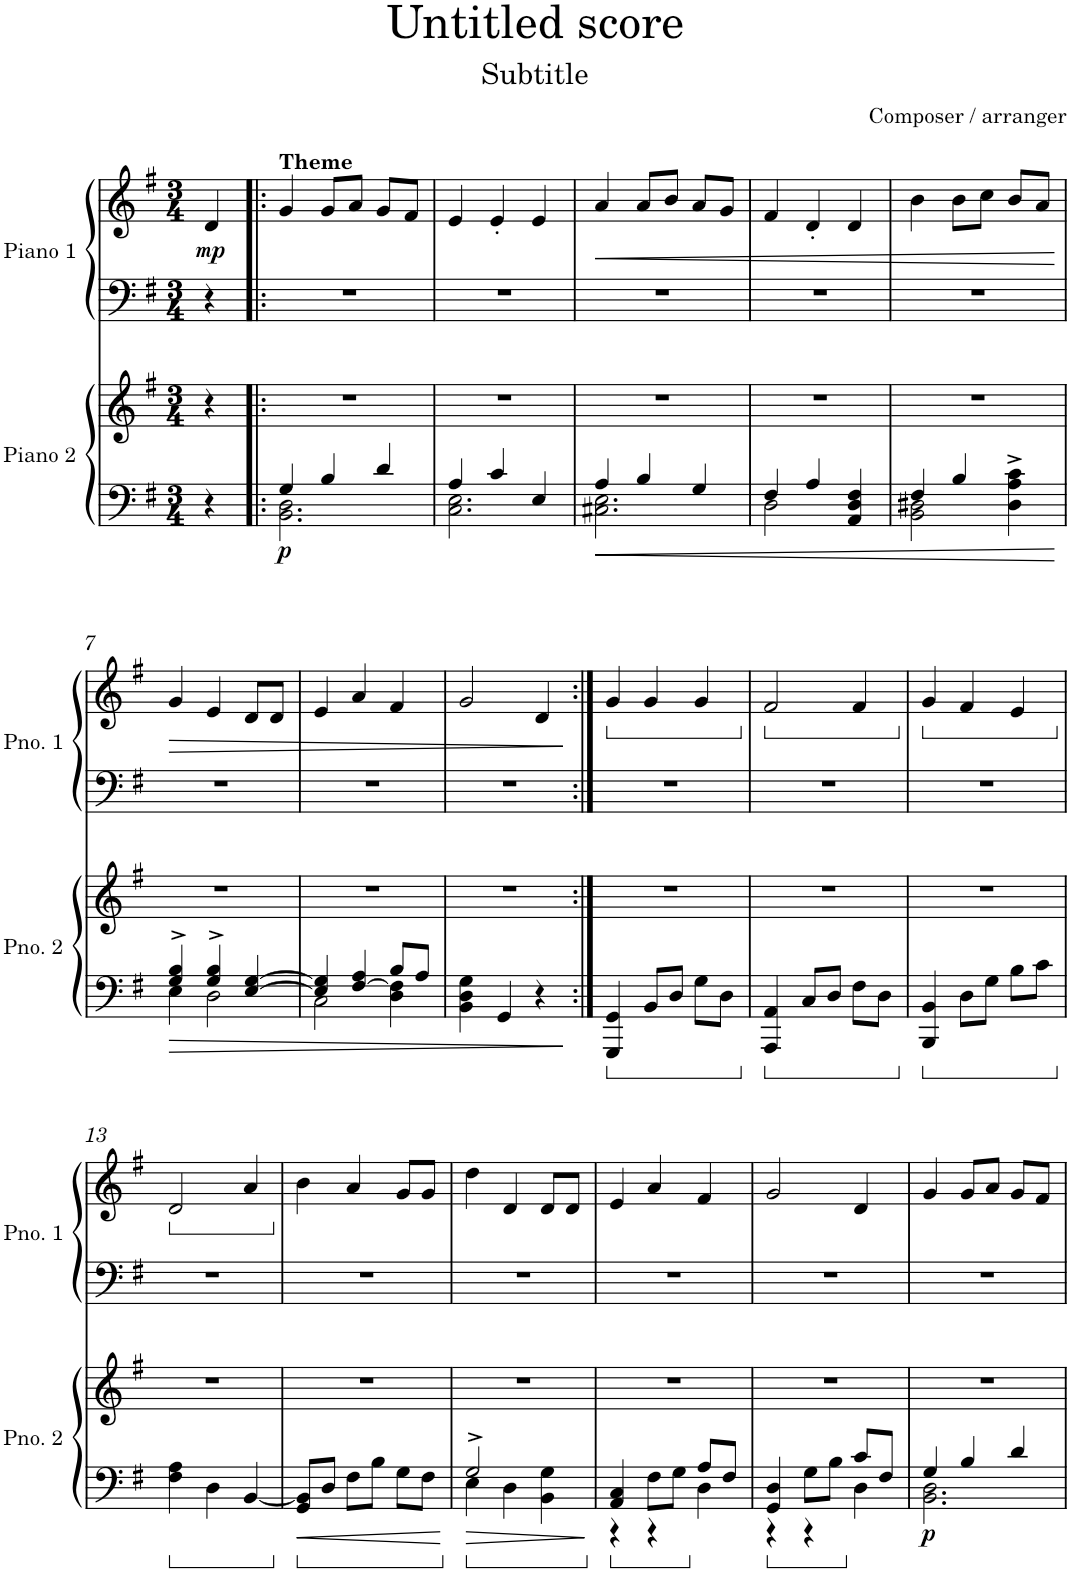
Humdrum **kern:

**kern	**kern	**dynam	**kern	**kern	**dynam
*part2	*part2	*part2	*part1	*part1	*part1
*staff4	*staff3	*staff3/4	*staff2	*staff1	*staff1/2
*I"Piano 2	*	*	*I"Piano 1	*	*
*I'Pno. 2	*	*	*I'Pno. 1	*	*
*clefF4	*clefG2	*	*clefF4	*clefG2	*
*k[f#]	*k[f#]	*	*k[f#]	*k[f#]	*
*M3/4	*M3/4	*	*M3/4	*M3/4	*
=1	=1	=1	=1	=1	=1
!	!	!	!	!	!LO:DY:b
4r	4r	.	4r	4d/	mp
=2!|:	=2!|:	=2!|:	=2!|:	=2!|:	=2!|:
*^	*	*	*	*	*
!	!	!	!	!	!LO:TX:a:B:t=Theme	!
!	!	!	!LO:DY:b=2	!	!	!
4G/	2.BB\ 2.D\	2.r	p	2.r	4g/	.
4B/	.	.	.	.	8g/L	.
.	.	.	.	.	8a/J	.
4d/	.	.	.	.	8g/L	.
.	.	.	.	.	8f#/J	.
=3	=3	=3	=3	=3	=3	=3
4A/	2.C\ 2.E\	2.r	.	2.r	4e/	.
4c/	.	.	.	.	4e'/	.
4E/	.	.	.	.	4e/	.
=4	=4	=4	=4	=4	=4	=4
!	!	!	!	!	!	!LO:HP:b
4A/	2.C#X\ 2.E\	2.r	.	2.r	4a/	<
4B/	.	.	.	.	8a/L	.
.	.	.	.	.	8b/J	.
4G/	.	.	.	.	8a/L	.
.	.	.	.	.	8g/J	.
=5	=5	=5	=5	=5	=5	=5
4F#/	2D\	2.r	.	2.r	4f#/	.
4A/	.	.	.	.	4d'/	.
4AA/ 4D/ 4F#/	4ryy	.	.	.	4d/	.
=6	=6	=6	=6	=6	=6	=6
4F#/	2BB\ 2D#X\	2.r	.	2.r	4b\	.
4B/	.	.	.	.	8b\L	.
.	.	.	.	.	8cc\J	.
4D#\^ 4A\^ 4c\^	4ryy	.	.	.	8b/L	.
.	.	.	.	.	8a/J	.
*v	*v	*	*	*	*	*
.	.	.	.	.	[
!!LO:LB:g=z
=7	=7	=7	=7	=7	=7
*^	*	*	*	*	*
!	!	!	!	!	!	!LO:HP:b
4G/^ 4B/^	4E\	2.r	.	2.r	4g/	>
4G/^ 4B/^	2D\	.	.	.	4e/	.
[4E/ [4G/	.	.	.	.	8d/L	.
.	.	.	.	.	8d/J	.
=8	=8	=8	=8	=8	=8	=8
4E/] 4G/]	2C\	2.r	.	2.r	4e/	.
[4F#/ 4A/	.	.	.	.	4a/	.
8B/L	4D\ 4F#\]	.	.	.	4f#/	.
8A/J	.	.	.	.	.	.
*v	*v	*	*	*	*	*
=9	=9	=9	=9	=9	=9
4BB\ 4D\ 4G\	2.r	.	2.r	2g/	.
4GG/	.	.	.	.	.
4r	.	.	.	4d/	.
.	.	.	.	.	]
=10:|!	=10:|!	=10:|!	=10:|!	=10:|!	=10:|!
*	*	*	*	*ped	*
4GGG/ 4GG/	2.r	.	2.r	4g/	.
8BB/L	.	.	.	4g/	.
8D/J	.	.	.	.	.
8G\L	.	.	.	4g/	.
8D\J	.	.	.	.	.
=11	=11	=11	=11	=11	=11
*	*	*	*	*Xped	*
*	*	*	*	*ped	*
4AAA/ 4AA/	2.r	.	2.r	2f#/	.
8C/L	.	.	.	.	.
8D/J	.	.	.	.	.
8F#\L	.	.	.	4f#/	.
8D\J	.	.	.	.	.
=12	=12	=12	=12	=12	=12
*	*	*	*	*Xped	*
*	*	*	*	*ped	*
4BBB/ 4BB/	2.r	.	2.r	4g/	.
8D\L	.	.	.	4f#/	.
8G\J	.	.	.	.	.
8B\L	.	.	.	4e/	.
8c\J	.	.	.	.	.
!!LO:LB:g=z
=13	=13	=13	=13	=13	=13
*	*	*	*	*Xped	*
*	*	*	*	*ped	*
4F#\ 4A\	2.r	.	2.r	2d/	.
4D\	.	.	.	.	.
[4BB/	.	.	.	4a/	.
=14	=14	=14	=14	=14	=14
*	*	*	*	*Xped	*
8GG/ 8BB/]L	2.r	.	2.r	4b\	.
8D/J	.	.	.	.	.
8F#\L	.	.	.	4a/	.
8B\J	.	.	.	.	.
8G\L	.	.	.	8g/L	.
8F#\J	.	.	.	8g/J	.
=15	=15	=15	=15	=15	=15
*^	*	*	*	*	*
2G^/	4E\	2.r	.	2.r	4dd\	.
.	4D\	.	.	.	4d/	.
4BB\ 4G\	4ryy	.	.	.	8d/L	.
.	.	.	.	.	8d/J	.
=16	=16	=16	=16	=16	=16	=16
4AA/ 4C/	4r	2.r	.	2.r	4e/	.
8F#\L	4r	.	.	.	4a/	.
8G\J	.	.	.	.	.	.
8A/L	4D\	.	.	.	4f#/	.
8F#/J	.	.	.	.	.	.
=17	=17	=17	=17	=17	=17	=17
4GG/ 4D/	4r	2.r	.	2.r	2g/	.
8G\L	4r	.	.	.	.	.
8B\J	.	.	.	.	.	.
8c/L	4D\	.	.	.	4d/	.
8F#/J	.	.	.	.	.	.
=18	=18	=18	=18	=18	=18	=18
!	!	!	!LO:DY:b=2	!	!	!
4G/	2.BB\ 2.D\	2.r	p	2.r	4g/	.
4B/	.	.	.	.	8g/L	.
.	.	.	.	.	8a/J	.
4d/	.	.	.	.	8g/L	.
.	.	.	.	.	8f#/J	.
*v	*v	*	*	*	*	*
=	=	=	=	=	=
*-	*-	*-	*-	*-	*-
